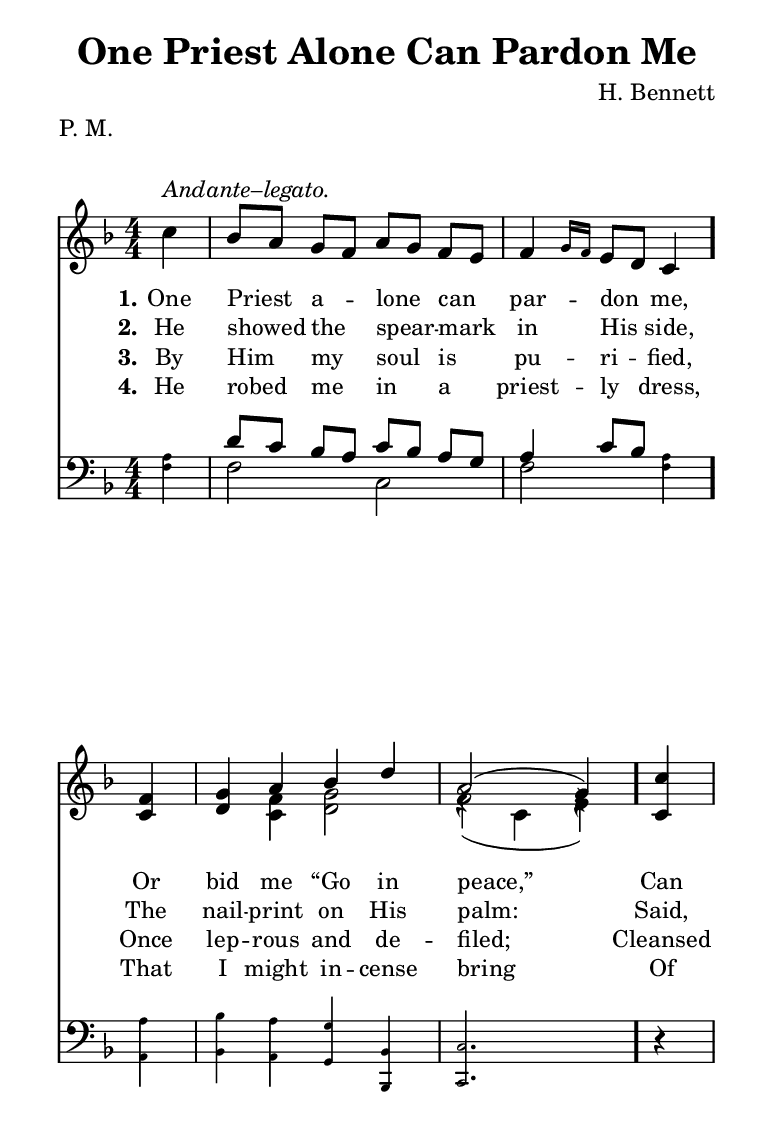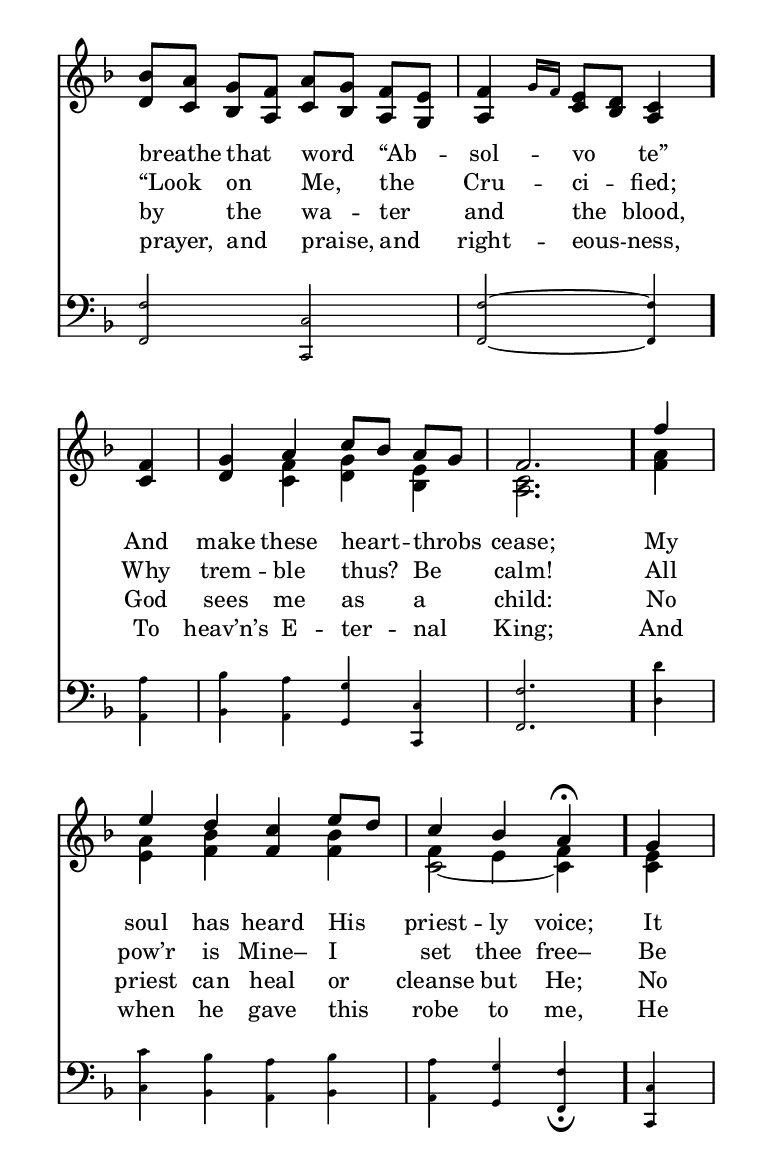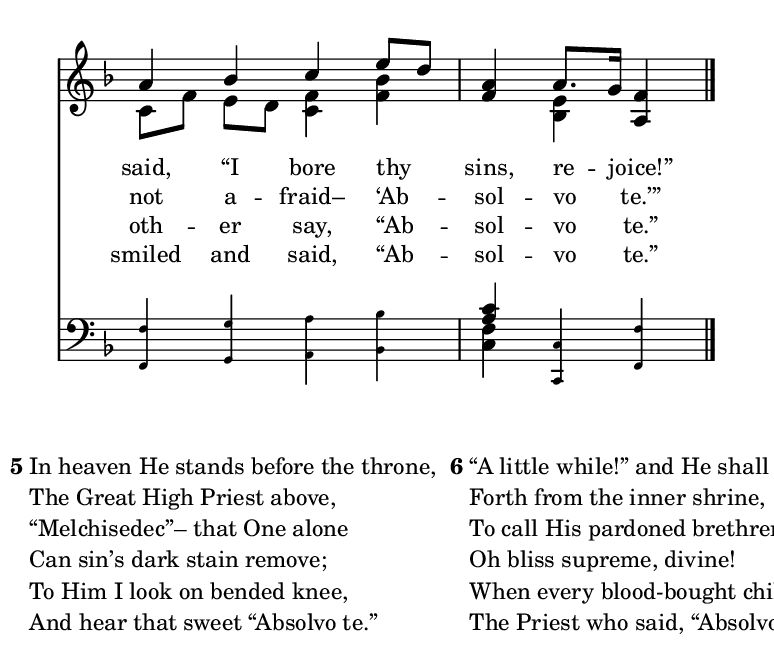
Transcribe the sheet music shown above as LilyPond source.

\include "common/global.ily"
\paper {
  \include "common/paper.ily"
}

\header{
  %gospel
  hymnnumber = "244"
  title = "One Priest Alone Can Pardon Me"
  tunename = ""
  meter = "P. M."
  poet = ""
  composer = "H. Bennett"
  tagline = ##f
}

ta = { \tempo 4=80 }
tb = { \tempo 4=40 }

global = {
  \include "common/overrides.ily"
  \override Staff.TimeSignature.style = #'numbered
  \time 4/4
  \override Score.MetronomeMark.transparent = ##t % hide all fermata changes too
  \ta
  \key f \major
  \partial 4
  \autoBeamOff
}

notesSoprano = {
\global
\relative c'' {

  c4^\markup{\italic{Andante–legato.}} | bes8[ a] g[ f] a[ g] f[ e] | f4 \grace { g16[ f] } e8[ d] c4
  f4 | g a bes d | a2( g4)
  \eogbreak
  c4 | bes8[ a] g[ f] a[ g] f[ e] | f4 \grace { g16[ f] } e8[ d] c4
  f4 | g a c8[ bes] a[ g] | f2.
  \eogbreak
  f'4 | e d c e8[ d] | c4 bes \tb a\fermata \ta
  g4 | a bes c e8[ d] | a4 a8.[ g16] f4

  \bar "|."

}
}

notesAlto = {
\global
\override NoteHead.font-size = #-4
\relative e' {

  s4 | s1 | s2.
  c4 | d4 <f c>4 <g d>2 | << { f2( e4) } { r4 c r } >> % TODO original has d2
  c4 | d8[ c] bes[ a] c[ bes] a[ g] | a4 c8[ bes] a4
  c4 | d4 <f c>4 <g d> <e bes> | <c a>2. % TODO original has d2
  <a' f>4 | <a e> <bes f> f <bes f> | << { f4 e f } { c2 ~ c4 } >>
  <e c>4 | c8[ f] e[ d] <f c>4 <bes f>4 | f <e bes>4 a,

}
}

notesTenor = {
\global
\override NoteHead.font-size = #-4
\relative a {

  a4 | d8[ c] bes[ a] c[ bes] a[ g] | a4 c8[ bes] a4
  a4 | bes4 a g bes, | c2.
  r4 | f2 c | f2 ~ f4
  a4 | bes a g c, | f2.
  d'4 | c bes a bes | a g f
  c4 | f g a bes | <c a> c, f

}
}

notesBass = {
\global
\override NoteHead.font-size = #-4
\relative f {

  f4 | f2 c | f f4
  a,4 | bes a g bes, | c2.
  r4 | f2 c | f2 ~ f4
  a4 | bes a g c, | f2.
  d'4 | c bes a bes | a g f_\fermata
  c4 | f g a bes | <f' c> c, f

}
}

wordsA = \lyricmode {
\set stanza = "1."

One Priest a -- lone can par -- don me, \bar "."
Or bid me “Go in peace,” \bar "."
Can breathe that word “Ab -- sol -- vo te” \bar "."
And make these heart -- throbs cease; \bar "."
My soul has heard His priest -- ly voice; \bar "."
It said, “I bore thy sins, re -- joice!” \bar "."

}

wordsB = \lyricmode {
\set stanza = "2."

He showed the spear -- mark in His side,
The nail -- print on His palm:
Said, “Look on Me, the Cru -- ci -- fied;
Why trem -- ble thus? Be calm!
All pow’r is Mine– I set thee free–
Be not a -- fraid– ‘Ab -- sol -- vo te.’”

}

wordsC = \lyricmode {
\set stanza = "3."

By Him my soul is pu -- ri -- fied,
Once lep -- rous and de -- filed;
Cleansed by the wa -- ter and the blood,
God sees me as a child:
No priest can heal or cleanse but He;
No oth -- er say, “Ab -- sol -- vo te.”

}

wordsD = \lyricmode {
\set stanza = "4."

He robed me in a priest -- ly dress,
That I might in -- cense bring
Of prayer, and praise, and right -- eous -- ness,
To heav’n’s E -- ter -- nal King;
And when he gave this robe to me,
He smiled and said, “Ab -- sol -- vo te.”

}

wordsE = \markuplist {

\line { In heaven He stands before the throne, }
\line { The Great High Priest above, }
\line { “Melchisedec”– that One alone }
\line { Can sin’s dark stain remove; }
\line { To Him I look on bended knee, }
\line { And hear that sweet “Absolvo te.” }

}

wordsF = \markuplist {

\line { “A little while!” and He shall come }
\line { Forth from the inner shrine, }
\line { To call His pardoned brethren home: }
\line { Oh bliss supreme, divine! }
\line { When every blood-bought child shall see }
\line { The Priest who said, “Absolvo te.” }

}

\score {
  \context ChoirStaff <<
    \context Staff = upper <<
      \set Staff.autoBeaming = ##f
      \set ChoirStaff.systemStartDelimiter = #'SystemStartBar
      \set ChoirStaff.printPartCombineTexts = ##f
      \partcombine #'(2 . 9) \notesSoprano \notesAlto
      \context NullVoice = sopranos { \voiceOne << \notesSoprano >> }
      \context NullVoice = altos { \voiceTwo << \notesAlto >> }
      \context Lyrics = one   \lyricsto sopranos \wordsA
      \context Lyrics = two   \lyricsto sopranos \wordsB
      \context Lyrics = three \lyricsto sopranos \wordsC
      \context Lyrics = four  \lyricsto sopranos \wordsD
    >>
    \context Staff = men <<
      \set Staff.autoBeaming = ##f
      \clef bass
      \set ChoirStaff.printPartCombineTexts = ##f
      \partcombine #'(2 . 9) \notesTenor \notesBass
      \context NullVoice = tenors { \voiceOne << \notesTenor >> }
      \context NullVoice = basses { \voiceTwo << \notesBass >> }
    >>
  >>
  \layout {
    \include "common/layout.ily"
  }
  \midi{
    \include "common/midi.ily"
  }
}

\noPageBreak

\markup { \fill-line {
  \hspace #0.1
  \line{ \bold 5 \column { \wordsE } }
  \hspace #0.1
  \line{ \bold 6 \column { \wordsF } }
  \hspace #0.1
} }

\version "2.19.49"  % necessary for upgrading to future LilyPond versions.

% vi:set et ts=2 sw=2 ai nocindent syntax=lilypond:
